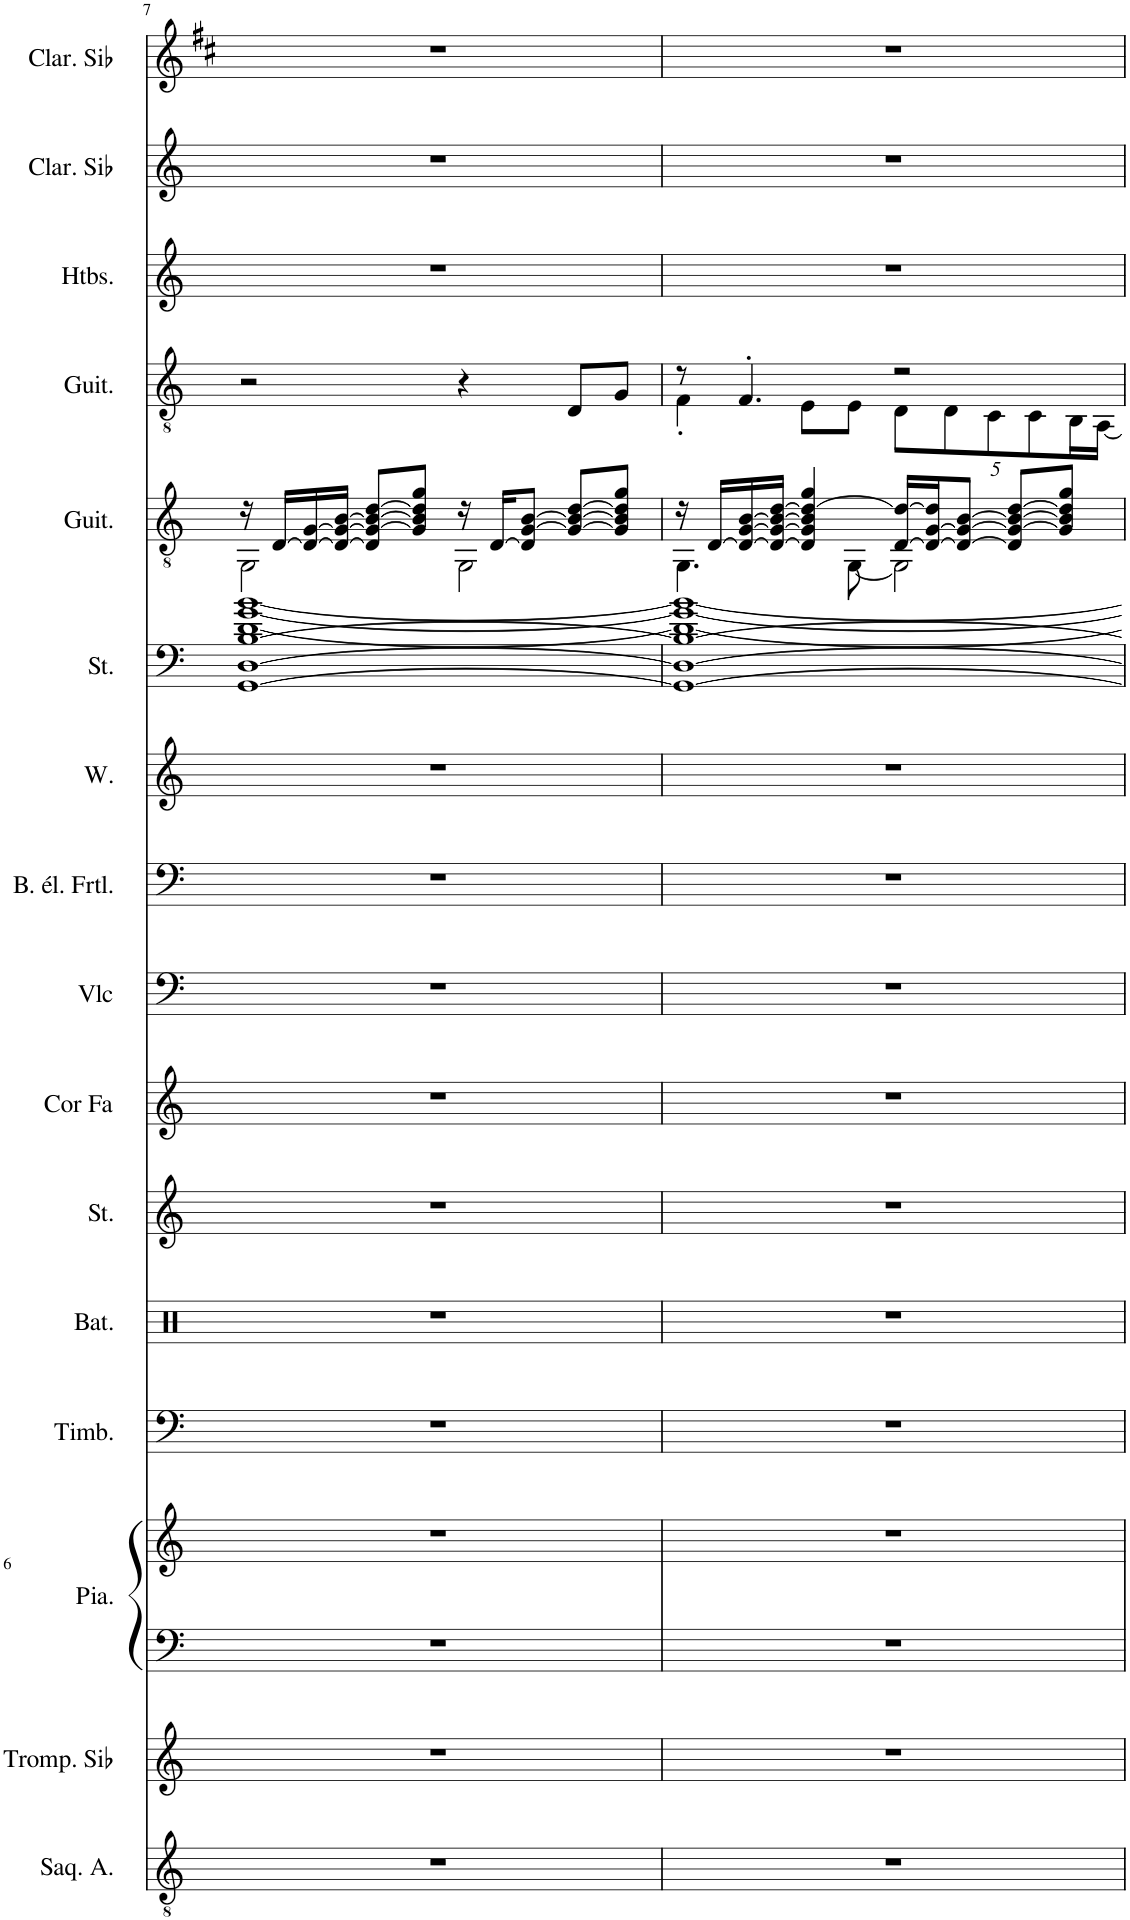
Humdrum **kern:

**kern	**kern	**kern	**kern	**kern	**kern	**kern	**kern	**kern	**kern	**kern	**kern	**kern	**kern	**kern	**kern	**kern
*part16	*part15	*part14	*part14	*part13	*part12	*part11	*part10	*part9	*part8	*part7	*part6	*part5	*part4	*part3	*part2	*part1
*staff17	*staff16	*staff15	*staff14	*staff13	*staff12	*staff11	*staff10	*staff9	*staff8	*staff7	*staff6	*staff5	*staff4	*staff3	*staff2	*staff1
*I"Saqueboute Alto, Trombone	*I"Trompette en Sib, Trumpet	*I"Piano, Acoustic Grand Piano	*	*I"Timbales, Timpani Ensemble	*I"Batterie	*I"Cordes, String Ensemble 2	*I"Cor en Fa, French Horn	*I"Violoncelle, Cello	*I"Basse électrique fretless, Fretless Bass	*I"Femmes, Choir Aahs	*I"Cordes, String Ensemble 2	*I"Guitare classique, Acoustic Guitar (nylon)	*I"Guitare classique, Acoustic Guitar (nylon)	*I"Hautbois, Oboe	*I"Clarinette en Sib, Clarinet Pipe	*I"Clarinette en Sib
*I'Saq. A.	*I'Tromp. Sib	*I'Pia.	*	*I'Timb.	*I'Bat.	*I'St.	*I'Cor Fa	*I'Vlc	*I'B. él. Frtl.	*	*I'St.	*I'Guit.	*I'Guit.	*I'Htbs.	*I'Clar. Sib	*I'Clar. Sib
!!LO:PB:g=z
*clefGv2	*clefG2	*clefF4	*clefG2	*clefF4	*clefX	*clefG2	*clefG2	*clefF4	*clefF4	*clefG2	*clefF4	*clefGv2	*clefGv2	*clefG2	*clefG2	*clefG2
*	*Trd1c2	*	*	*	*	*	*Trd4c7	*	*Trd7c12	*	*	*	*	*	*Trd1c2	*Trd1c2
*k[]	*k[]	*k[]	*k[]	*k[]	*k[]	*k[]	*k[]	*k[]	*k[]	*k[]	*k[]	*k[]	*k[]	*k[]	*k[]	*k[f#c#]
*M4/4	*M4/4	*M4/4	*M4/4	*M4/4	*M4/4	*M4/4	*M4/4	*M4/4	*M4/4	*M4/4	*M4/4	*M4/4	*M4/4	*M4/4	*M4/4	*M4/4
=7	=7	=7	=7	=7	=7	=7	=7	=7	=7	=7	=7	=7	=7	=7	=7	=7
*	*	*	*	*	*	*	*	*	*	*	*^	*^	*	*	*	*
1r	1r	1r	1r	1r	1r	1r	1r	1r	1r	1r	[1GG [1D [1B	[1d [1g [1b	16r	2GG\	2r	1r	1r	1r
.	.	.	.	.	.	.	.	.	.	.	.	.	[16D/LL	.	.	.	.	.
.	.	.	.	.	.	.	.	.	.	.	.	.	16D/_ [16G/	.	.	.	.	.
.	.	.	.	.	.	.	.	.	.	.	.	.	16D/_ 16G/_ [16B/JJ	.	.	.	.	.
.	.	.	.	.	.	.	.	.	.	.	.	.	8D/] 8G/_ 8B/_ [8d/L	.	.	.	.	.
.	.	.	.	.	.	.	.	.	.	.	.	.	8G/] 8B/] 8d/] 8g/J	.	.	.	.	.
.	.	.	.	.	.	.	.	.	.	.	.	.	16r	2GG\	4r	.	.	.
.	.	.	.	.	.	.	.	.	.	.	.	.	[16D/KL	.	.	.	.	.
.	.	.	.	.	.	.	.	.	.	.	.	.	8D/] [8G/ [8B/J	.	.	.	.	.
.	.	.	.	.	.	.	.	.	.	.	.	.	8G/_ 8B/_ [8d/L	.	8D/L	.	.	.
.	.	.	.	.	.	.	.	.	.	.	.	.	8G/] 8B/] 8d/] 8g/J	.	8G/J	.	.	.
=8	=8	=8	=8	=8	=8	=8	=8	=8	=8	=8	=8	=8	=8	=8	=8	=8	=8	=8
*	*	*	*	*	*	*	*	*	*	*	*	*	*	*	*^	*	*	*
1r	1r	1r	1r	1r	1r	1r	1r	1r	1r	1r	1GG_ 1D_ 1B_	1d_ 1g_ 1b_	16r	4.GG\	8r	4F'\	1r	1r	1r
.	.	.	.	.	.	.	.	.	.	.	.	.	[16D/LL	.	.	.	.	.	.
.	.	.	.	.	.	.	.	.	.	.	.	.	16D/_ [16G/ [16B/	.	4.F'/	.	.	.	.
.	.	.	.	.	.	.	.	.	.	.	.	.	16D/_ 16G/_ 16B/_ [16d/JJ	.	.	.	.	.	.
.	.	.	.	.	.	.	.	.	.	.	.	.	4D/] 4G/] 4B/] 4d/_ 4g/	.	.	8E\L	.	.	.
.	.	.	.	.	.	.	.	.	.	.	.	.	.	[8GG\	.	8E\J	.	.	.
*	*	*	*	*	*	*	*	*	*	*	*	*	*	*	*	*Xbrackettup	*	*	*
.	.	.	.	.	.	.	.	.	.	.	.	.	[16D/ 16d/_LL	2GG\]	2r	10D\L	.	.	.
.	.	.	.	.	.	.	.	.	.	.	.	.	16D/_ [16G/ 16d/]J	.	.	.	.	.	.
.	.	.	.	.	.	.	.	.	.	.	.	.	.	.	.	10D\	.	.	.
.	.	.	.	.	.	.	.	.	.	.	.	.	8D/_ 8G/_ [8B/J	.	.	.	.	.	.
.	.	.	.	.	.	.	.	.	.	.	.	.	.	.	.	10C\	.	.	.
.	.	.	.	.	.	.	.	.	.	.	.	.	8D/] 8G/_ 8B/_ [8d/L	.	.	.	.	.	.
.	.	.	.	.	.	.	.	.	.	.	.	.	.	.	.	10C\	.	.	.
.	.	.	.	.	.	.	.	.	.	.	.	.	8G/] 8B/] 8d/] 8g/J	.	.	.	.	.	.
.	.	.	.	.	.	.	.	.	.	.	.	.	.	.	.	20BB\L	.	.	.
.	.	.	.	.	.	.	.	.	.	.	.	.	.	.	.	[20AA\JJ	.	.	.
*	*	*	*	*	*	*	*	*	*	*	*v	*v	*	*	*v	*v	*	*	*
*	*	*	*	*	*	*	*	*	*	*	*	*v	*v	*	*	*	*
=	=	=	=	=	=	=	=	=	=	=	=	=	=	=	=	=
*-	*-	*-	*-	*-	*-	*-	*-	*-	*-	*-	*-	*-	*-	*-	*-	*-
